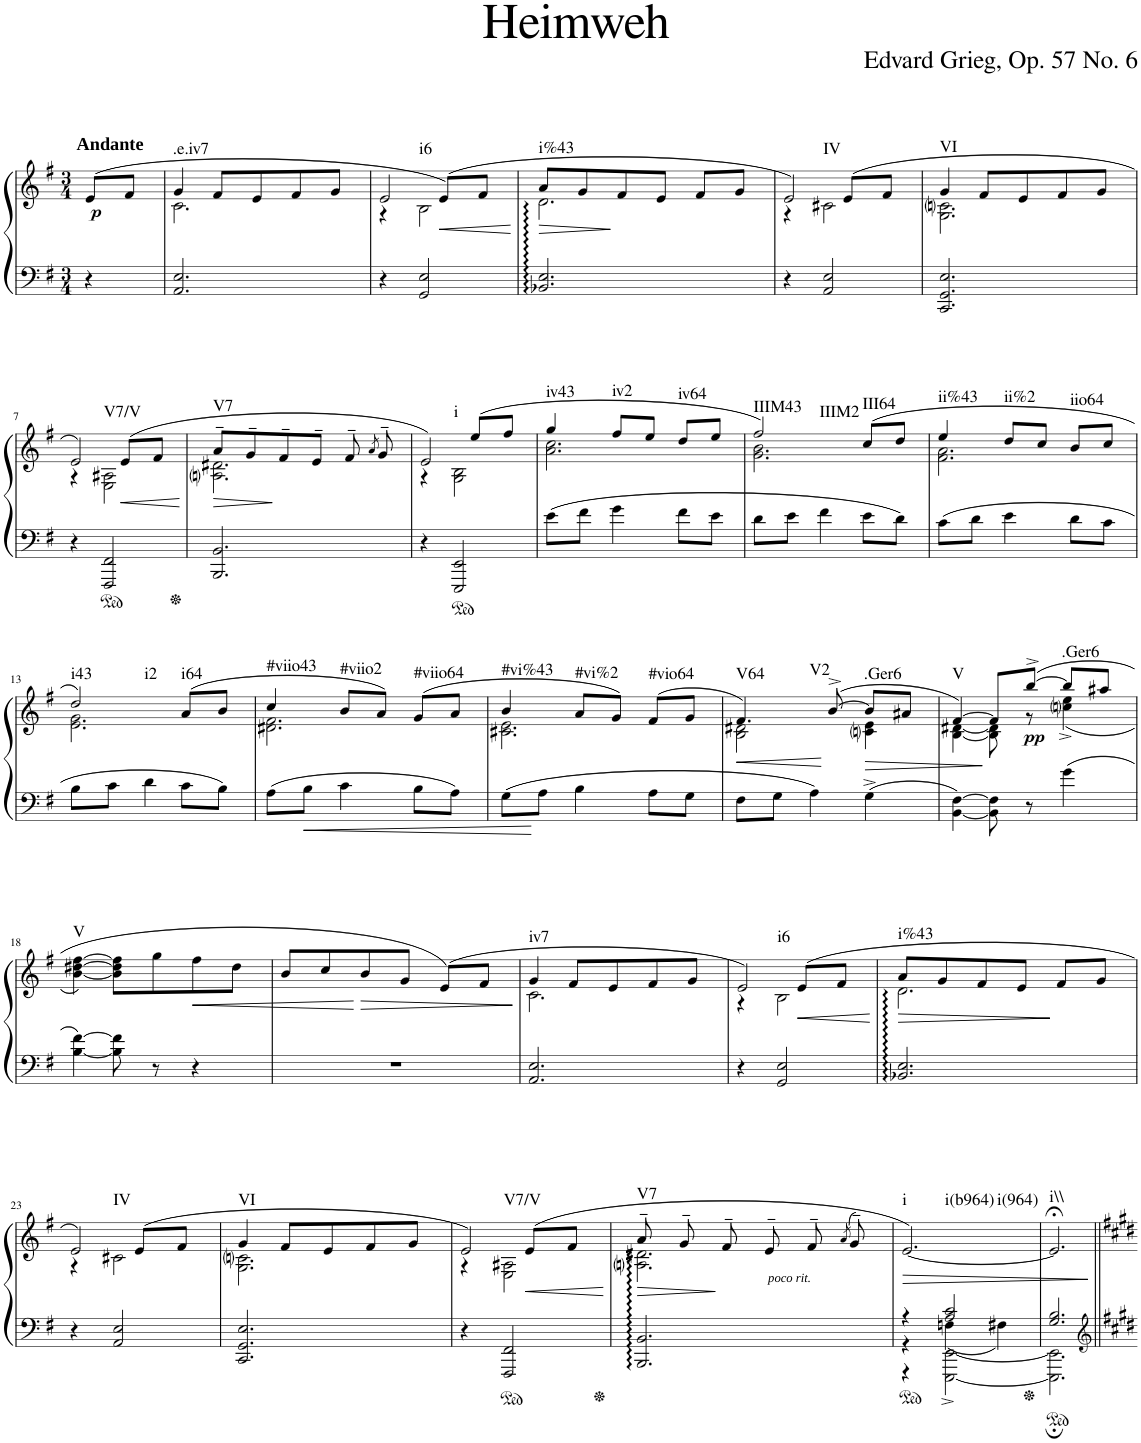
**kern	**kern	**dynam	**harte
*part1	*part1	*part1	*part1
*staff2	*staff1	*staff1/2	*
*I"Midi_1	*	*	*
*clefF4	*clefG2	*	*
*k[f#]	*k[f#]	*	*
*G:	*G:	*	*
*M3/4	*M3/4	*	*
=1	=1	=1	=1
*	*^	*	*
!	!LO:TX:a:B:t=Andante	!	!	!
!	!	!	!LO:DY:b	!
4r	(8e/L	4ryy	p	.
.	8f#/J	.	.	.
=2	=2	=2	=2	=2
!	!	!	!	!LO:H:kt=.e.iv7
2.AA/ 2.E/	4g/	2.c\	.	N
.	8f#/L	.	.	.
.	8e/	.	.	.
.	8f#/	.	.	.
.	8g/J	.	.	.
=3	=3	=3	=3	=3
4r	2e/	4r	.	.
!	!	!	!	!LO:H:kt=i6
2GG/ 2E/	.	2B\	.	N
!	!	!	!LO:HP:b	!
.	(8e/L)	.	<	.
.	8f#/J	.	.	.
*	*v	*v	*	*
.	.	[	.
=4	=4	=4	=4
!	!	!LO:HP:b	!LO:H:kt=i%43
*	*^	*	*
2.BB-X/ 2.E/	8a/L	2.d\	>	N
.	8g/	.	.	.
.	8f#/	.	]	.
.	8e/J	.	.	.
.	8f#/L	.	.	.
.	8g/J	.	.	.
=5	=5	=5	=5	=5
4r	2e/)	4r	.	.
!	!	!	!	!LO:H:kt=IV
2AA/ 2E/	.	2c#X\	.	N
.	(8e/L	.	.	.
.	8f#/J	.	.	.
=6	=6	=6	=6	=6
!	!	!	!	!LO:H:kt=VI
2.CC/ 2.GG/ 2.E/	4g/	2.G\ 2.cni\	.	N
.	8f#/L	.	.	.
.	8e/	.	.	.
.	8f#/	.	.	.
.	8g/J	.	.	.
!!LO:LB:g=z	!!
=7	=7	=7	=7	=7
4r	2e/)	4r	.	.
!	!	!	!	!LO:H:kt=V7/V
2FFF#/ 2FF#/	.	2E\ 2A#X\	.	N
!	!	!	!LO:HP:b	!
.	(8e/L	.	<	.
.	8f#/J	.	.	.
*	*v	*v	*	*
.	.	[	.
=8	=8	=8	=8
!	!	!LO:HP:b	!LO:H:kt=V7
*	*^	*	*
2.BBB/ 2.BB/	8a~/L	2.Ani\ 2.d#X\	>	N
.	8g~/	.	.	.
.	8f#~/	.	]	.
.	8e~/J	.	.	.
.	8f#~/	.	.	.
.	8qa/	.	.	.
.	8g~/	.	.	.
=9	=9	=9	=9	=9
4r	2e/)	4r	.	.
!	!	!	!	!LO:H:kt=i
2EEE/ 2EE/	.	2G\ 2B\	.	N
.	(8ee/L	.	.	.
.	8ff#/J	.	.	.
=10	=10	=10	=10	=10
!	!	!	!	!LO:H:kt=iv43
8e\L	4gg/	2.a\ 2.cc\	.	N
8f#\J	.	.	.	.
!	!	!	!	!LO:H:kt=iv2
4g\	8ff#/L	.	.	N
.	8ee/J	.	.	.
!	!	!	!	!LO:H:kt=iv64
8f#\L	8dd/L	.	.	N
8e\J	8ee/J	.	.	.
=11	=11	=11	=11	=11
!	!	!	!	!LO:H:n=1:kt=IIIM43
!	!	!	!	!LO:H:n=2:kt=IIIM2
8d\L	2ff#/)	2.g\ 2.b\	.	N N
8e\J	.	.	.	.
4f#\	.	.	.	.
!	!	!	!	!LO:H:kt=III64
8e\L	(8cc/L	.	.	N
8d\J	8dd/J	.	.	.
=12	=12	=12	=12	=12
!	!	!	!	!LO:H:kt=ii%43
8c\L	4ee/	2.f#\ 2.a\	.	N
8d\J	.	.	.	.
!	!	!	!	!LO:H:kt=ii%2
4e\	8dd/L	.	.	N
.	8cc/J	.	.	.
!	!	!	!	!LO:H:kt=iio64
8d\L	8b/L	.	.	N
8c\J	8cc/J	.	.	.
!!LO:LB:g=z	!!
=13	=13	=13	=13	=13
!	!	!	!	!LO:H:n=1:kt=i43
!	!	!	!	!LO:H:n=2:kt=i2
8B\L	2dd/)	2.e\ 2.g\	.	N N
8c\J	.	.	.	.
4d\	.	.	.	.
!	!	!	!	!LO:H:kt=i64
8c\L	(8a/L	.	.	N
8B\J	8b/J	.	.	.
=14	=14	=14	=14	=14
!	!	!	!	!LO:H:kt=#viio43
8A\L	4cc/	2.d#X\ 2.f#\	.	N
8B\J	.	.	.	.
!	!	!	!	!LO:H:kt=#viio2
4c\	8b/L	.	.	N
.	8a/J)	.	.	.
!	!	!	!	!LO:H:kt=#viio64
8B\L	(8g/L	.	.	N
8A\J	8a/J	.	.	.
=15	=15	=15	=15	=15
!	!	!	!	!LO:H:kt=#vi%43
8G\L	4b/	2.c#X\ 2.e\	.	N
8A\J	.	.	.	.
!	!	!	!	!LO:H:kt=#vi%2
4B\	8a/L	.	.	N
.	8g/J)	.	.	.
!	!	!	!	!LO:H:kt=#vio64
8A\L	(8f#/L	.	.	N
8G\J	8g/J	.	.	.
=16	=16	=16	=16	=16
!	!	!	!LO:HP:b	!LO:H:n=1:kt=V64
!	!	!	!	!LO:H:n=2:kt=V2
8F#\L	4.f#/)	2B\ 2d#X\	<	N N
8G\J	.	.	.	.
4A\	.	.	.	.
.	([8b^/	.	[	.
!	!	!	!LO:HP:b	!LO:H:kt=.Ger6
4G^\	8b/L]	4cni\ 4e\	>	N
.	8a#X/J	.	.	.
=17	=17	=17	=17	=17
!	!	!	!	!LO:H:kt=V
[4BB\ [4F#\	[4f#/)	[4B\ [4d#X\	.	N
8BB\] 8F#\]	8f#/L]	8B\] 8d#\]	]	.
!	!	!	!LO:DY:b	!
8r	([8bb^/J	8r	pp	.
!	!	!	!	!LO:H:kt=.Ger6
4g\	8bb/L]	(4ccni\^ 4ee\^	.	N
.	8aa#X/J	.	.	.
!!LO:LB:g=z	!!
=18	=18	=18	=18	=18
!	!	!	!	!LO:H:kt=V
[4B\ [4f#\	[4b\ [4dd#X\ [4ff#\	2ryy)	.	N
8B\] 8f#\]	8b\] 8dd#\] 8ff#\]L	.	.	.
8r	8gg\	.	.	.
!	!	!	!LO:HP:b	!
4r	8ff#\	4ryy	<	.
.	8dd#\J	.	.	.
=19	=19	=19	=19	=19
2.r	8b/L	2ryy	.	.
.	8cc/	.	.	.
!	!	!	!LO:HP:n=1:b	!
.	8b/	.	[ >	.
.	8g/J	.	.	.
.	(8e/L)	4ryy	.	.
.	8f#/J	.	.	.
*	*v	*v	*	*
.	.	]	.
=20	=20	=20	=20
*	*^	*	*
!	!	!	!	!LO:H:kt=iv7
2.AA/ 2.E/	4g/	2.c\	.	N
.	8f#/L	.	.	.
.	8e/	.	.	.
.	8f#/	.	.	.
.	8g/J	.	.	.
=21	=21	=21	=21	=21
4r	2e/)	4r	.	.
!	!	!	!	!LO:H:kt=i6
2GG/ 2E/	.	2B\	.	N
!	!	!	!LO:HP:b	!
.	(8e/L	.	<	.
.	8f#/J	.	.	.
*	*v	*v	*	*
.	.	[	.
=22	=22	=22	=22
!	!	!LO:HP:b	!LO:H:kt=i%43
*	*^	*	*
2.BB-X/ 2.E/	8a/L	2.d\	>	N
.	8g/	.	.	.
.	8f#/	.	.	.
.	8e/J	.	.	.
.	8f#/L	.	]	.
.	8g/J	.	.	.
!!LO:LB:g=z	!!
=23	=23	=23	=23	=23
*^	*	*	*	*
*	*^	*	*	*	*
4r	2ryy	2ryy	2e/)	4r	.	.
!	!	!	!	!	!	!LO:H:kt=IV
2AA/ 2E/	.	.	.	2c#X\	.	N
.	4ryy	4ryy	(8e/L	.	.	.
.	.	.	8f#/J	.	.	.
=24	=24	=24	=24	=24	=24	=24
!	!	!	!	!	!	!LO:H:kt=VI
2.CC/ 2.GG/ 2.E/	2ryy	2ryy	4g/	2.G\ 2.cni\	.	N
.	.	.	8f#/L	.	.	.
.	.	.	8e/	.	.	.
.	4ryy	4ryy	8f#/	.	.	.
.	.	.	8g/J	.	.	.
=25	=25	=25	=25	=25	=25	=25
4r	2ryy	2ryy	2e/)	4r	.	.
!	!	!	!	!	!	!LO:H:kt=V7/V
2FFF#/ 2FF#/	.	.	.	2E\ 2A#X\	.	N
!	!	!	!	!	!LO:HP:b	!
.	4ryy	4ryy	(8e/L	.	<	.
.	.	.	8f#/J	.	.	.
*v	*v	*v	*	*	*	*
*	*v	*v	*	*
.	.	[	.
=26	=26	=26	=26
*^	*	*	*
*	*^	*	*	*
!	!	!	!	!LO:HP:b	!LO:H:kt=V7
*	*	*	*^	*	*
2.BBB/ 2.BB/	2ryy	2ryy	8a~/	2.Ani\ 2.d#X\	>	N
.	.	.	8g~/	.	.	.
.	.	.	8f#~/	.	]	.
!	!	!	!LO:TX:b:i:t=poco rit.	!	!	!
.	.	.	8e~/	.	.	.
.	4ryy	4ryy	8f#~/	.	.	.
.	.	.	(8qa/	.	.	.
.	.	.	8g~/)	.	.	.
=27	=27	=27	=27	=27	=27	=27
!	!	!	!	!	!LO:HP:b	!LO:H:n=1:kt=i
!	!	!	!	!	!	!LO:H:n=2:kt=i(b964)
!	!	!	!	!	!	!LO:H:n=3:kt=i(964)
4r	4r	4r	[2.e/)	2ryy	>	N N N
2A/ 2c/	4Fn\	[2EEE\^ [2EE\^	.	.	.	.
.	4F#X\	.	.	4ryy	.	.
=28	=28	=28	=28	=28	=28	=28
!	!	!	!	!	!	!LO:H:kt=i\\
2.G/ 2.B/	2.EEE\]; 2.EE\];	2ryy	2.e;</]	2ryy	.	N
.	.	4ryy	.	4ryy	.	.
*v	*v	*v	*	*	*	*
*	*v	*v	*	*
.	.	]	.
=||	=||	=||	=||
*-	*-	*-	*-
